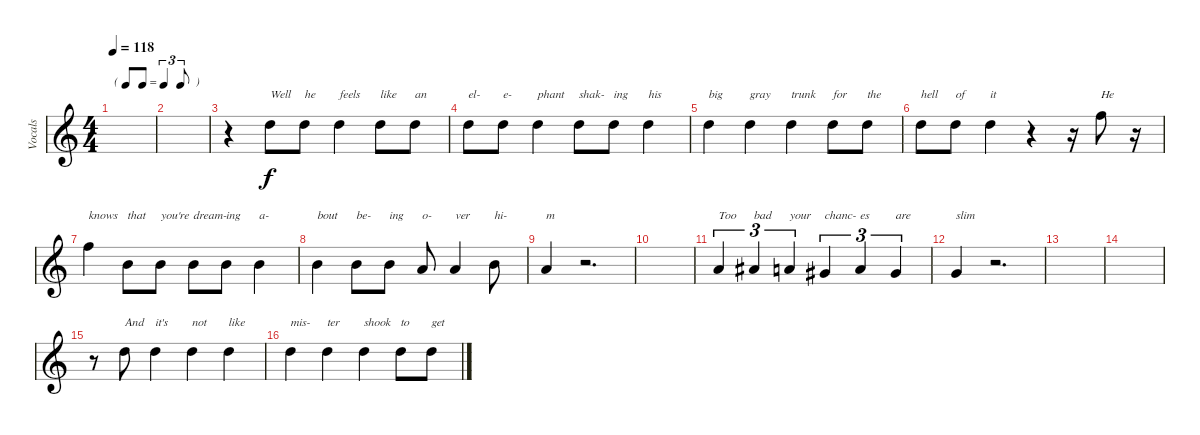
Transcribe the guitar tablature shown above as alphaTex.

\track ("Vocals " "Vocals ") {instrument lead2sawtooth}
\staff {score}
\tuning (E4 B3 G3 D3 A2 E2 B1) {hide}
\ts (4 4)
\tf triplet8th
\tempo 118
\clef g2
\ks c
|
|
r.4 10.1.8{txt "Well"} 10.1.8{txt "he"} 10.1.4{txt "feels"} 10.1.8{txt "like"} 10.1.8{txt "an"} |
10.1.8{txt "el-"} 10.1.8{txt "e-"} 10.1.4{txt "phant"} 10.1.8{txt "shak-"} 10.1.8{txt "ing"} 10.1.4{txt "his"} |
10.1.4{txt "big"} 10.1.4{txt "gray"} 10.1.4{txt "trunk"} 10.1.8{txt "for"} 10.1.8{txt "the"} |
10.1.8{txt "hell"} 10.1.8{txt "of"} 10.1.4{txt "it"} r.4 r.16 13.1.8{txt "He"} r.16 |
13.1.4{txt "knows"} 7.1.8{txt "that"} 7.1.8{txt "you're"} 7.1.8{txt "dream-"} 7.1.8{txt "ing"} 7.1.4{txt "a-"} |
7.1.4{txt "bout"} 7.1.8{txt "be-"} 7.1.8{txt "ing"} 5.1.8{txt "o-"} 5.1.4{txt "ver"} 7.1.8{txt "hi-"} |
5.1.4{txt "m"} r.2{d} |
|
5.1.4{tu (3 2) txt "Too"} 6.1.4{tu (3 2) txt "bad"} 5.1.4{tu (3 2) txt "your"} 4.1.4{tu (3 2) txt "chanc-"} 5.1.4{tu (3 2) txt "es"} 4.1.4{tu (3 2) txt "are"} |
3.1.4{txt "slim"} r.2{d} |
|
|
r.8 10.1.8{txt "And"} 10.1.4{txt "it's"} 10.1.4{txt "not"} 10.1.4{txt "like"} |
10.1.4{txt "mis-"} 10.1.4{txt "ter"} 10.1.4{txt "shook"} 10.1.8{txt "to"} 10.1.8{txt "get"}
